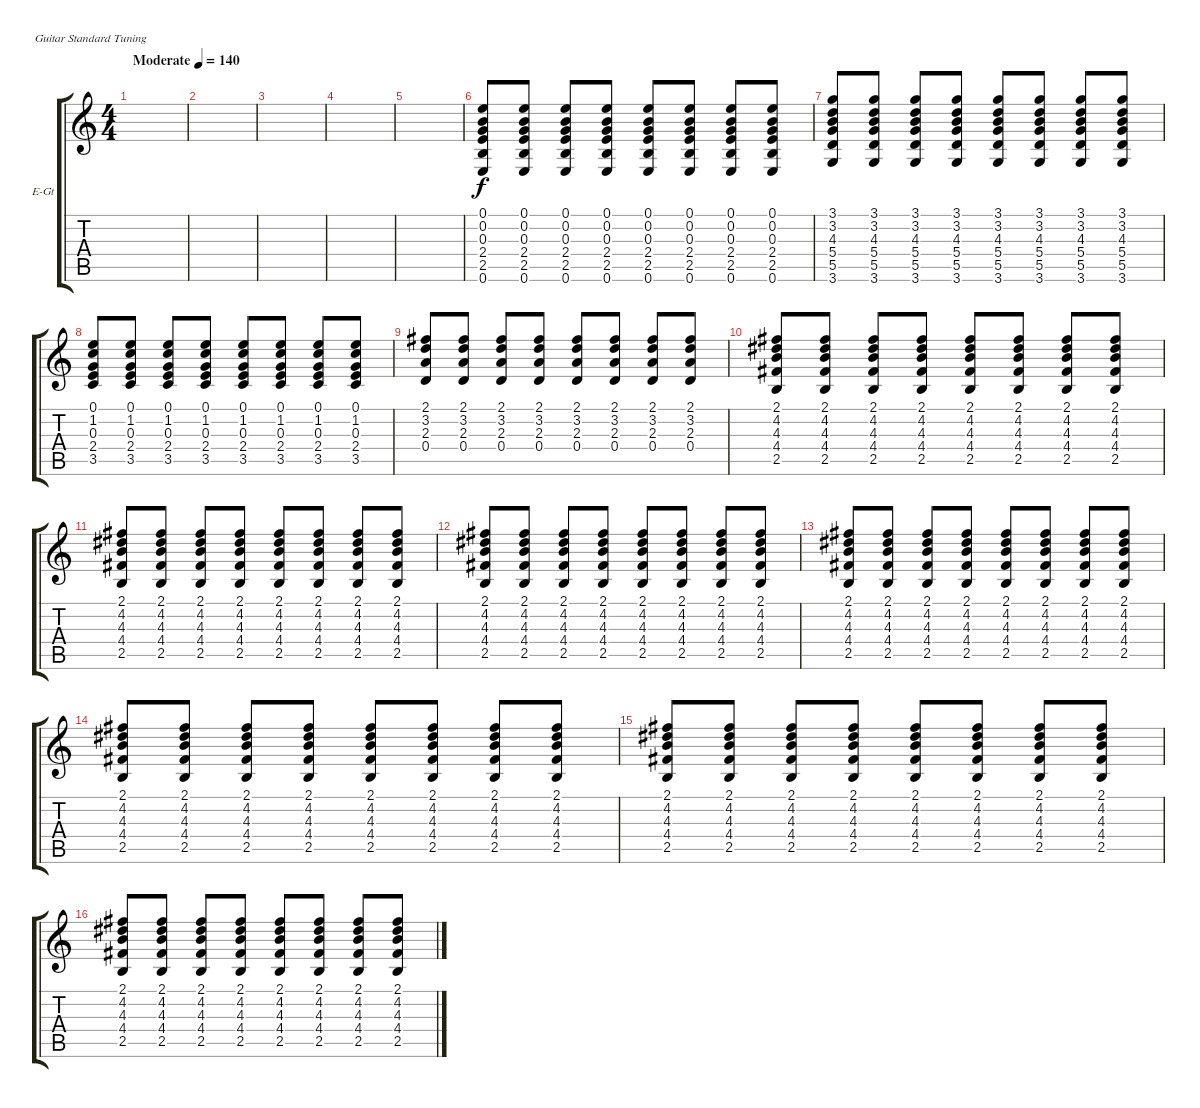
\bracketExtendMode groupsimilarinstruments
\firstSystemTrackNameOrientation horizontal
\otherSystemsTrackNameOrientation horizontal
\track ("Electric Guitar" "E-Gt") {instrument overdrivenguitar}
\staff {score tabs}
\tuning (E4 B3 G3 D3 A2 E2)
\ts (4 4)
\beaming (8 2 2 2 2)
\tempo (140 "Moderate")
\clef g2
\scale
0.485477
\ks c
|
\scale
0.257261 |
\scale
0.257261 |
\scale
0.333333 |
\scale
0.333333 |
\scale
0.333333 (0.1 0.2 0.3 2.4 2.5 0.6).8 (0.1 0.2 0.3 2.4 2.5 0.6).8 (0.1 0.2 0.3 2.4 2.5 0.6).8 (0.1 0.2 0.3 2.4 2.5 0.6).8 (0.1 0.2 0.3 2.4 2.5 0.6).8 (0.1 0.2 0.3 2.4 2.5 0.6).8 (0.1 0.2 0.3 2.4 2.5 0.6).8 (0.1 0.2 0.3 2.4 2.5 0.6).8 |
\scale
0.333333 (3.1 3.2 4.3 5.4 5.5 3.6).8 (3.1 3.2 4.3 5.4 5.5 3.6).8 (3.1 3.2 4.3 5.4 5.5 3.6).8 (3.1 3.2 4.3 5.4 5.5 3.6).8 (3.1 3.2 4.3 5.4 5.5 3.6).8 (3.1 3.2 4.3 5.4 5.5 3.6).8 (3.1 3.2 4.3 5.4 5.5 3.6).8 (3.1 3.2 4.3 5.4 5.5 3.6).8 |
\scale
0.333333 (0.1 1.2 0.3 2.4 3.5).8 (0.1 1.2 0.3 2.4 3.5).8 (0.1 1.2 0.3 2.4 3.5).8 (0.1 1.2 0.3 2.4 3.5).8 (0.1 1.2 0.3 2.4 3.5).8 (0.1 1.2 0.3 2.4 3.5).8 (0.1 1.2 0.3 2.4 3.5).8 (0.1 1.2 0.3 2.4 3.5).8 |
\scale
0.333333 (2.1 3.2 2.3 0.4).8 (2.1 3.2 2.3 0.4).8 (2.1 3.2 2.3 0.4).8 (2.1 3.2 2.3 0.4).8 (2.1 3.2 2.3 0.4).8 (2.1 3.2 2.3 0.4).8 (2.1 3.2 2.3 0.4).8 (2.1 3.2 2.3 0.4).8 |
\scale
0.333333 (2.1 4.2 4.3 4.4 2.5).8 (2.1 4.2 4.3 4.4 2.5).8 (2.1 4.2 4.3 4.4 2.5).8 (2.1 4.2 4.3 4.4 2.5).8 (2.1 4.2 4.3 4.4 2.5).8 (2.1 4.2 4.3 4.4 2.5).8 (2.1 4.2 4.3 4.4 2.5).8 (2.1 4.2 4.3 4.4 2.5).8 |
\scale
0.333333 (2.1 4.2 4.3 4.4 2.5).8 (2.1 4.2 4.3 4.4 2.5).8 (2.1 4.2 4.3 4.4 2.5).8 (2.1 4.2 4.3 4.4 2.5).8 (2.1 4.2 4.3 4.4 2.5).8 (2.1 4.2 4.3 4.4 2.5).8 (2.1 4.2 4.3 4.4 2.5).8 (2.1 4.2 4.3 4.4 2.5).8 |
\scale
0.333333 (2.1 4.2 4.3 4.4 2.5).8 (2.1 4.2 4.3 4.4 2.5).8 (2.1 4.2 4.3 4.4 2.5).8 (2.1 4.2 4.3 4.4 2.5).8 (2.1 4.2 4.3 4.4 2.5).8 (2.1 4.2 4.3 4.4 2.5).8 (2.1 4.2 4.3 4.4 2.5).8 (2.1 4.2 4.3 4.4 2.5).8 |
\scale
0.333333 (2.1 4.2 4.3 4.4 2.5).8 (2.1 4.2 4.3 4.4 2.5).8 (2.1 4.2 4.3 4.4 2.5).8 (2.1 4.2 4.3 4.4 2.5).8 (2.1 4.2 4.3 4.4 2.5).8 (2.1 4.2 4.3 4.4 2.5).8 (2.1 4.2 4.3 4.4 2.5).8 (2.1 4.2 4.3 4.4 2.5).8 |
\scale
0.333333 (2.1 4.2 4.3 4.4 2.5).8 (2.1 4.2 4.3 4.4 2.5).8 (2.1 4.2 4.3 4.4 2.5).8 (2.1 4.2 4.3 4.4 2.5).8 (2.1 4.2 4.3 4.4 2.5).8 (2.1 4.2 4.3 4.4 2.5).8 (2.1 4.2 4.3 4.4 2.5).8 (2.1 4.2 4.3 4.4 2.5).8 |
\scale
0.333333 (2.1 4.2 4.3 4.4 2.5).8 (2.1 4.2 4.3 4.4 2.5).8 (2.1 4.2 4.3 4.4 2.5).8 (2.1 4.2 4.3 4.4 2.5).8 (2.1 4.2 4.3 4.4 2.5).8 (2.1 4.2 4.3 4.4 2.5).8 (2.1 4.2 4.3 4.4 2.5).8 (2.1 4.2 4.3 4.4 2.5).8 |
\scale
0.333333 (2.1 4.2 4.3 4.4 2.5).8 (2.1 4.2 4.3 4.4 2.5).8 (2.1 4.2 4.3 4.4 2.5).8 (2.1 4.2 4.3 4.4 2.5).8 (2.1 4.2 4.3 4.4 2.5).8 (2.1 4.2 4.3 4.4 2.5).8 (2.1 4.2 4.3 4.4 2.5).8 (2.1 4.2 4.3 4.4 2.5).8
